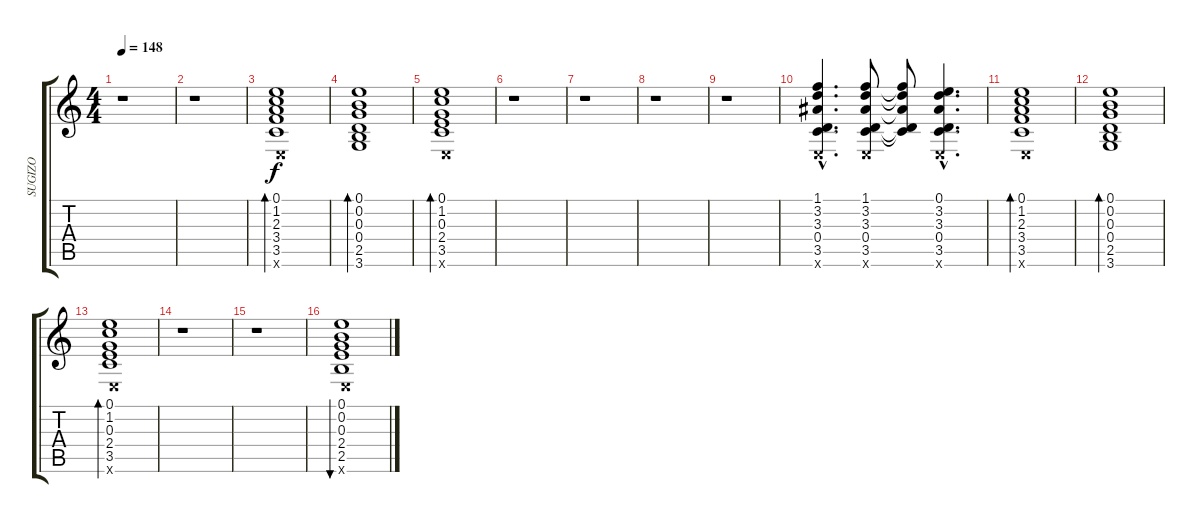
\track ("SUGIZO" "SUGIZO") {instrument distortionguitar}
\staff {score tabs}
\tuning (E4 B3 G3 D3 A2 E2) {hide}
\ts (4 4)
\tempo 148
\clef g2
\ks c
r.1{dy f} |
r.1 |
(0.1 1.2 2.3 3.4 3.5 0.6{x}).1{bd 480} |
(0.1 0.2 0.3 0.4 2.5 3.6).1{bd 480} |
(0.1 1.2 0.3 2.4 3.5 0.6{x}).1{bd 480} |
r.1 |
r.1 |
r.1 |
r.1 |
(1.1{hac} 3.2{hac} 3.3{hac} 0.4{hac} 3.5{hac} 0.6{hac x}).4{d} (1.1 3.2 3.3 0.4 3.5 0.6{x}).8 (1.1{t} 3.2{t} 3.3{t} 0.4{t} 3.5{t}).8 (0.1{hac} 3.2{hac} 3.3{hac} 0.4{hac} 3.5{hac} 0.6{hac x}).4{d} |
(0.1 1.2 2.3 3.4 3.5 0.6{x}).1{bd 480} |
(0.1 0.2 0.3 0.4 2.5 3.6).1{bd 480} |
(0.1 1.2 0.3 2.4 3.5 0.6{x}).1{bd 480} |
r.1 |
r.1 |
(0.1 0.2 0.3 2.4 2.5 0.6{x}).1{bu 480}
